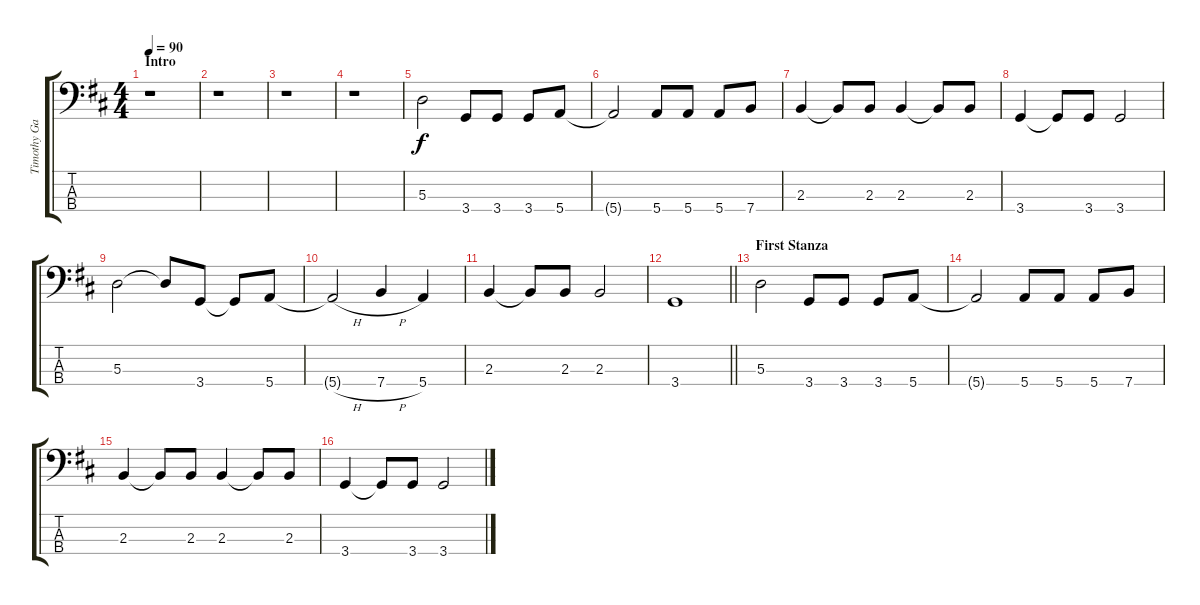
\track ("Timothy Gaines [Bass Guitar]" "Timothy Ga") {instrument electricbassfinger}
\staff {score tabs}
\tuning (G2 D2 A1 E1) {hide}
\ts (4 4)
\section ("" "Intro")
\tempo 90
\clef f4
\ks d
r.1{dy f instrument electricbassfinger} |
r.1 |
r.1 |
r.1 |
5.3.2 3.4.8 3.4.8 3.4.8 5.4.8 |
5.4{t}.2 5.4.8 5.4.8 5.4.8 7.4.8 |
2.3.4 2.3{t}.8 2.3.8 2.3.4 2.3{t}.8 2.3.8 |
3.4.4 3.4{t}.8 3.4.8 3.4.2 |
5.3.2 5.3{t}.8 3.4.8 3.4{t}.8 5.4.8 |
5.4{h t}.2 7.4{h}.4 5.4.4 |
2.3.4 2.3{t}.8 2.3.8 2.3.2 |
\barLineRight lightlight
3.4.1 |
\section ("" "First Stanza")
5.3.2 3.4.8 3.4.8 3.4.8 5.4.8 |
5.4{t}.2 5.4.8 5.4.8 5.4.8 7.4.8 |
2.3.4 2.3{t}.8 2.3.8 2.3.4 2.3{t}.8 2.3.8 |
3.4.4 3.4{t}.8 3.4.8 3.4.2
